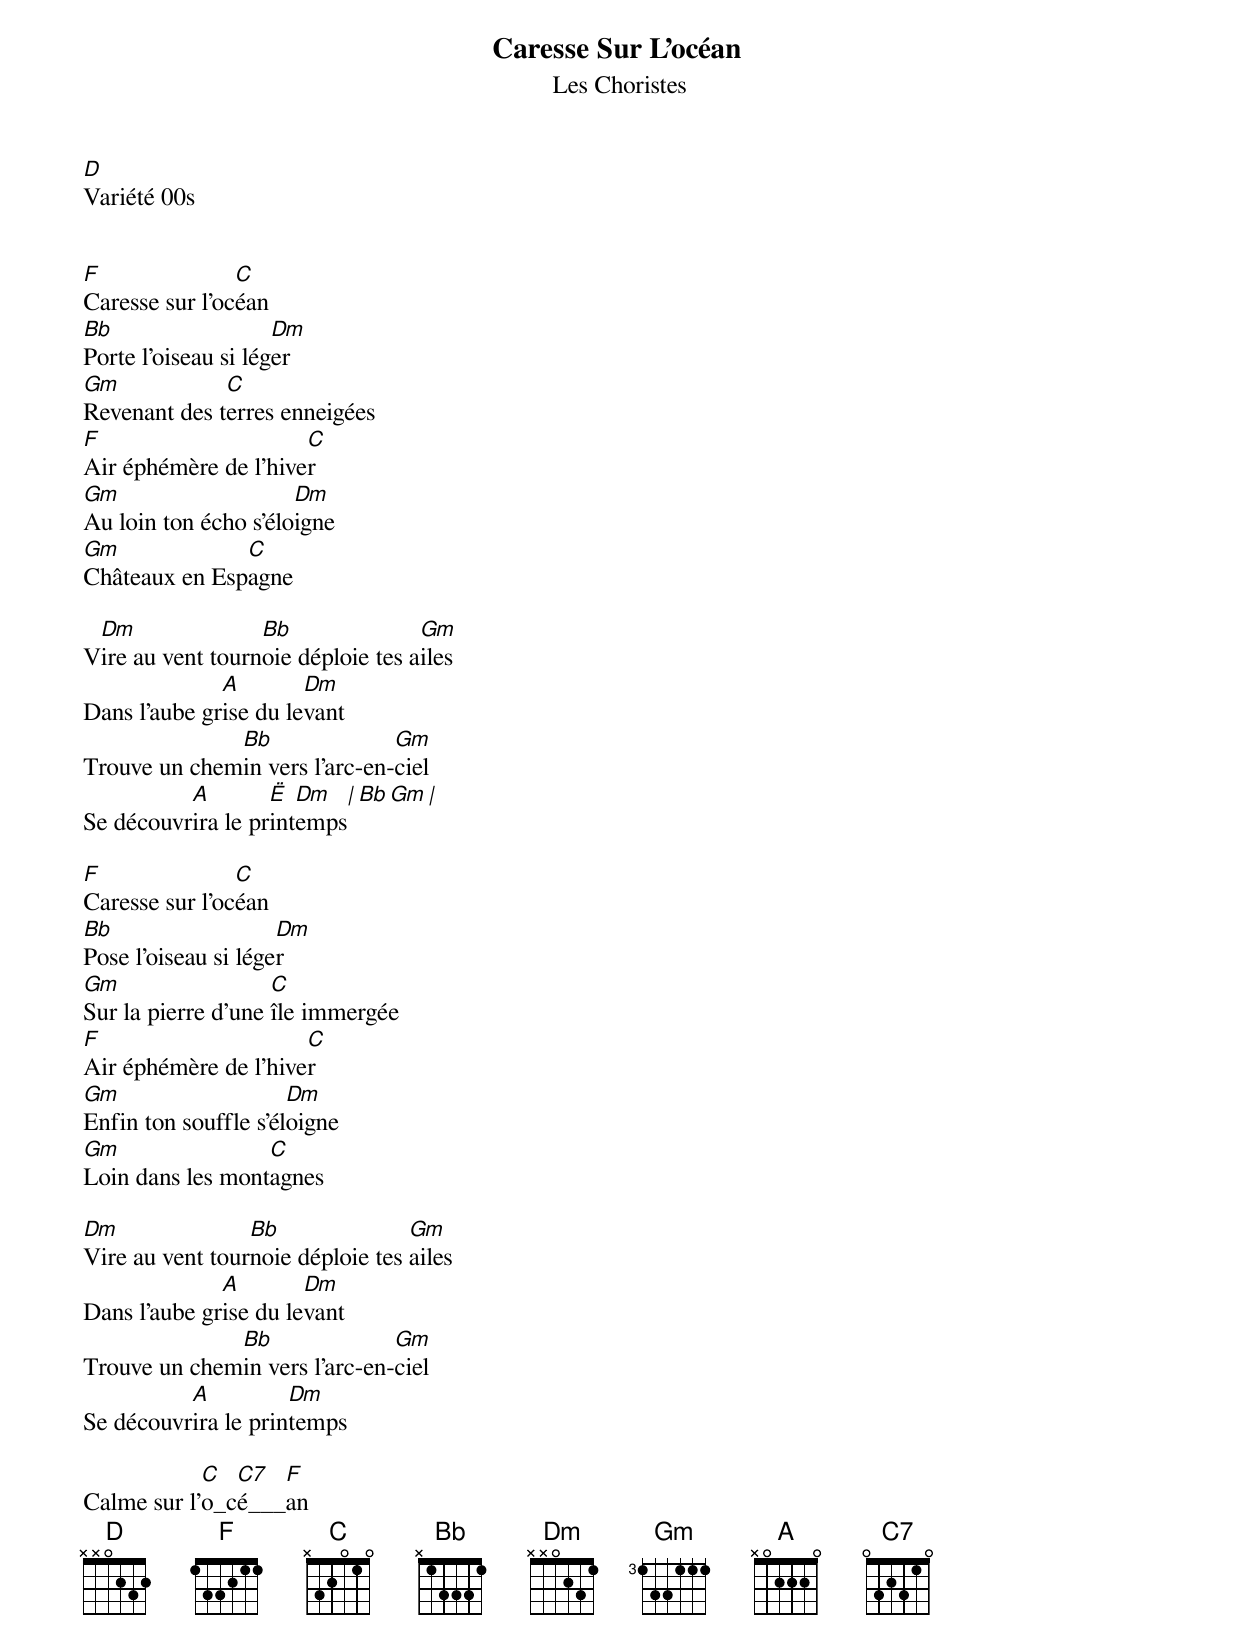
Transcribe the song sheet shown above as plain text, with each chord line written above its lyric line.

Caresse Sur L'océan
Les Choristes
D
Variété 00s


F               C
Caresse sur l'océan
Bb                   Dm
Porte l'oiseau si léger
Gm            C
Revenant des terres enneigées
F                     C
Air éphémère de l'hiver
Gm                    Dm
Au loin ton écho s'éloigne
Gm             C
Châteaux en Espagne

 Dm               Bb               Gm
Vire au vent tournoie déploie tes ailes
              A        Dm
Dans l'aube grise du levant
              Bb               Gm
Trouve un chemin vers l'arc-en-ciel
          A        Ë  Dm  | Bb  Gm |
Se découvrira le printemps

F               C
Caresse sur l'océan
Bb                   Dm
Pose l'oiseau si léger
Gm                  C
Sur la pierre d'une île immergée
F                     C
Air éphémère de l'hiver
Gm                    Dm
Enfin ton souffle s'éloigne
Gm                C
Loin dans les montagnes

Dm               Bb               Gm
Vire au vent tournoie déploie tes ailes
              A        Dm
Dans l'aube grise du levant
              Bb               Gm
Trouve un chemin vers l'arc-en-ciel
          A          Dm
Se découvrira le printemps

            C  C7  F
Calme sur l'o_cé___an
